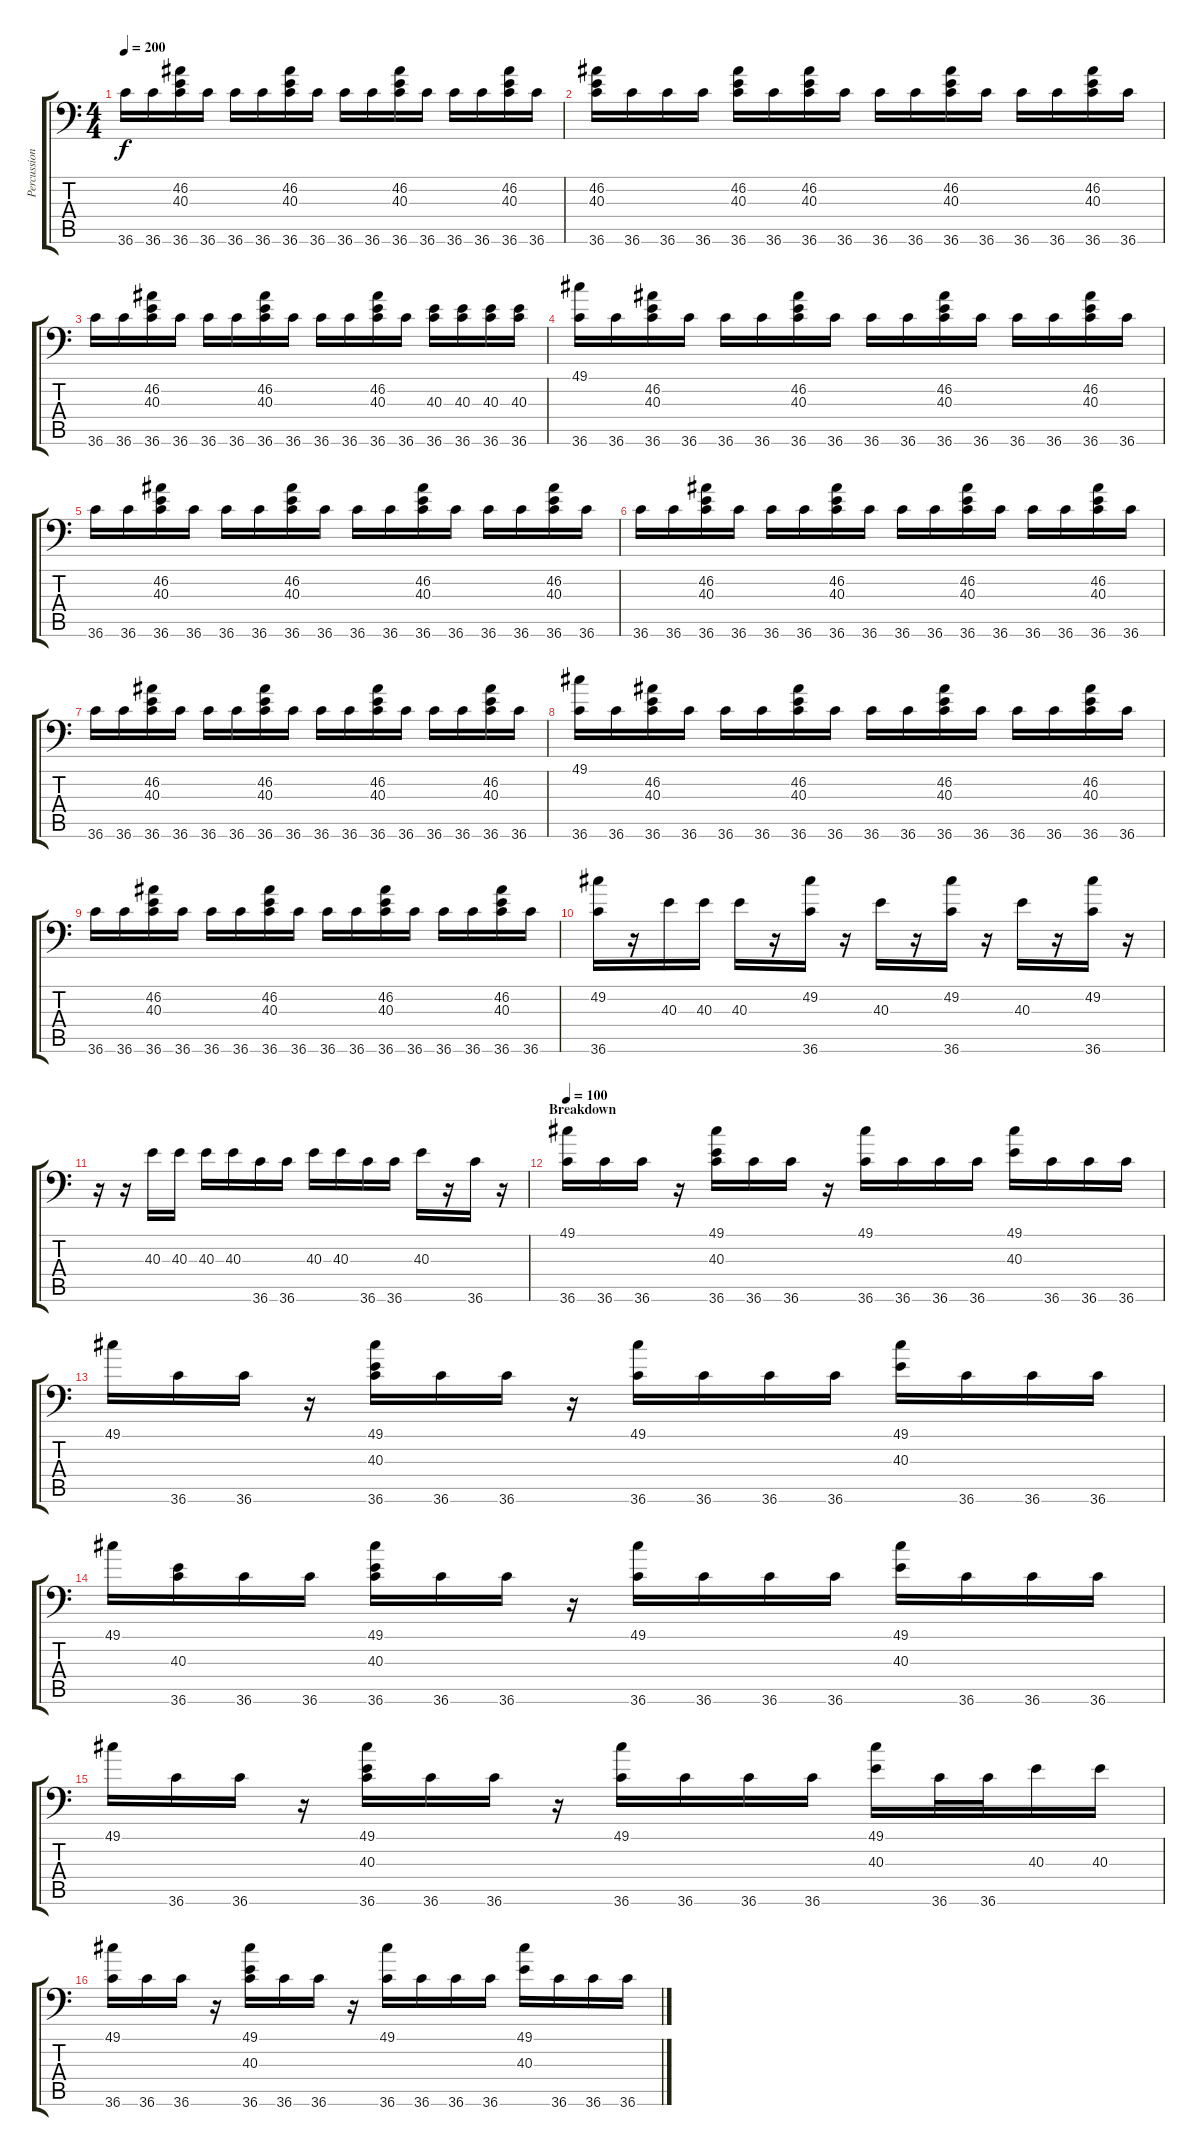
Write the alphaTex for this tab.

\track ("Percussion" "Percussion") {instrument acousticgrandpiano}
\staff {score tabs}
\tuning (C-1 C-1 C-1 C-1 C-1 C-1) {hide}
\ts (4 4)
\tempo 200
\clef f4
\ks c
36.6.16{dy f} 36.6.16 (46.2 40.3 36.6).16 36.6.16 36.6.16 36.6.16 (46.2 40.3 36.6).16 36.6.16 36.6.16 36.6.16 (46.2 40.3 36.6).16 36.6.16 36.6.16 36.6.16 (46.2 40.3 36.6).16 36.6.16 |
(46.2 40.3 36.6).16 36.6.16 36.6.16 36.6.16 (46.2 40.3 36.6).16 36.6.16 (46.2 40.3 36.6).16 36.6.16 36.6.16 36.6.16 (46.2 40.3 36.6).16 36.6.16 36.6.16 36.6.16 (46.2 40.3 36.6).16 36.6.16 |
36.6.16 36.6.16 (46.2 40.3 36.6).16 36.6.16 36.6.16 36.6.16 (46.2 40.3 36.6).16 36.6.16 36.6.16 36.6.16 (46.2 40.3 36.6).16 36.6.16 (40.3 36.6).16 (40.3 36.6).16 (40.3 36.6).16 (40.3 36.6).16 |
(49.1 36.6).16 36.6.16 (46.2 40.3 36.6).16 36.6.16 36.6.16 36.6.16 (46.2 40.3 36.6).16 36.6.16 36.6.16 36.6.16 (46.2 40.3 36.6).16 36.6.16 36.6.16 36.6.16 (46.2 40.3 36.6).16 36.6.16 |
36.6.16 36.6.16 (46.2 40.3 36.6).16 36.6.16 36.6.16 36.6.16 (46.2 40.3 36.6).16 36.6.16 36.6.16 36.6.16 (46.2 40.3 36.6).16 36.6.16 36.6.16 36.6.16 (46.2 40.3 36.6).16 36.6.16 |
36.6.16 36.6.16 (46.2 40.3 36.6).16 36.6.16 36.6.16 36.6.16 (46.2 40.3 36.6).16 36.6.16 36.6.16 36.6.16 (46.2 40.3 36.6).16 36.6.16 36.6.16 36.6.16 (46.2 40.3 36.6).16 36.6.16 |
36.6.16 36.6.16 (46.2 40.3 36.6).16 36.6.16 36.6.16 36.6.16 (46.2 40.3 36.6).16 36.6.16 36.6.16 36.6.16 (46.2 40.3 36.6).16 36.6.16 36.6.16 36.6.16 (46.2 40.3 36.6).16 36.6.16 |
(49.1 36.6).16 36.6.16 (46.2 40.3 36.6).16 36.6.16 36.6.16 36.6.16 (46.2 40.3 36.6).16 36.6.16 36.6.16 36.6.16 (46.2 40.3 36.6).16 36.6.16 36.6.16 36.6.16 (46.2 40.3 36.6).16 36.6.16 |
36.6.16 36.6.16 (46.2 40.3 36.6).16 36.6.16 36.6.16 36.6.16 (46.2 40.3 36.6).16 36.6.16 36.6.16 36.6.16 (46.2 40.3 36.6).16 36.6.16 36.6.16 36.6.16 (46.2 40.3 36.6).16 36.6.16 |
(49.2 36.6).16 r.16 40.3.16 40.3.16 40.3.16 r.16 (49.2 36.6).16 r.16 40.3.16 r.16 (49.2 36.6).16 r.16 40.3.16 r.16 (49.2 36.6).16 r.16 |
r.16 r.16 40.3.16 40.3.16 40.3.16 40.3.16 36.6.16 36.6.16 40.3.16 40.3.16 36.6.16 36.6.16 40.3.16 r.16 36.6.16 r.16 |
\section ("" "Breakdown")
\tempo 100
(49.1 36.6).16 36.6.16 36.6.16 r.16 (49.1 40.3 36.6).16 36.6.16 36.6.16 r.16 (49.1 36.6).16 36.6.16 36.6.16 36.6.16 (49.1 40.3).16 36.6.16 36.6.16 36.6.16 |
49.1.16 36.6.16 36.6.16 r.16 (49.1 40.3 36.6).16 36.6.16 36.6.16 r.16 (49.1 36.6).16 36.6.16 36.6.16 36.6.16 (49.1 40.3).16 36.6.16 36.6.16 36.6.16 |
49.1.16 (40.3 36.6).16 36.6.16 36.6.16 (49.1 40.3 36.6).16 36.6.16 36.6.16 r.16 (49.1 36.6).16 36.6.16 36.6.16 36.6.16 (49.1 40.3).16 36.6.16 36.6.16 36.6.16 |
49.1.16 36.6.16 36.6.16 r.16 (49.1 40.3 36.6).16 36.6.16 36.6.16 r.16 (49.1 36.6).16 36.6.16 36.6.16 36.6.16 (49.1 40.3).16 36.6.32 36.6.32 40.3.16 40.3.16 |
(49.1 36.6).16 36.6.16 36.6.16 r.16 (49.1 40.3 36.6).16 36.6.16 36.6.16 r.16 (49.1 36.6).16 36.6.16 36.6.16 36.6.16 (49.1 40.3).16 36.6.16 36.6.16 36.6.16
